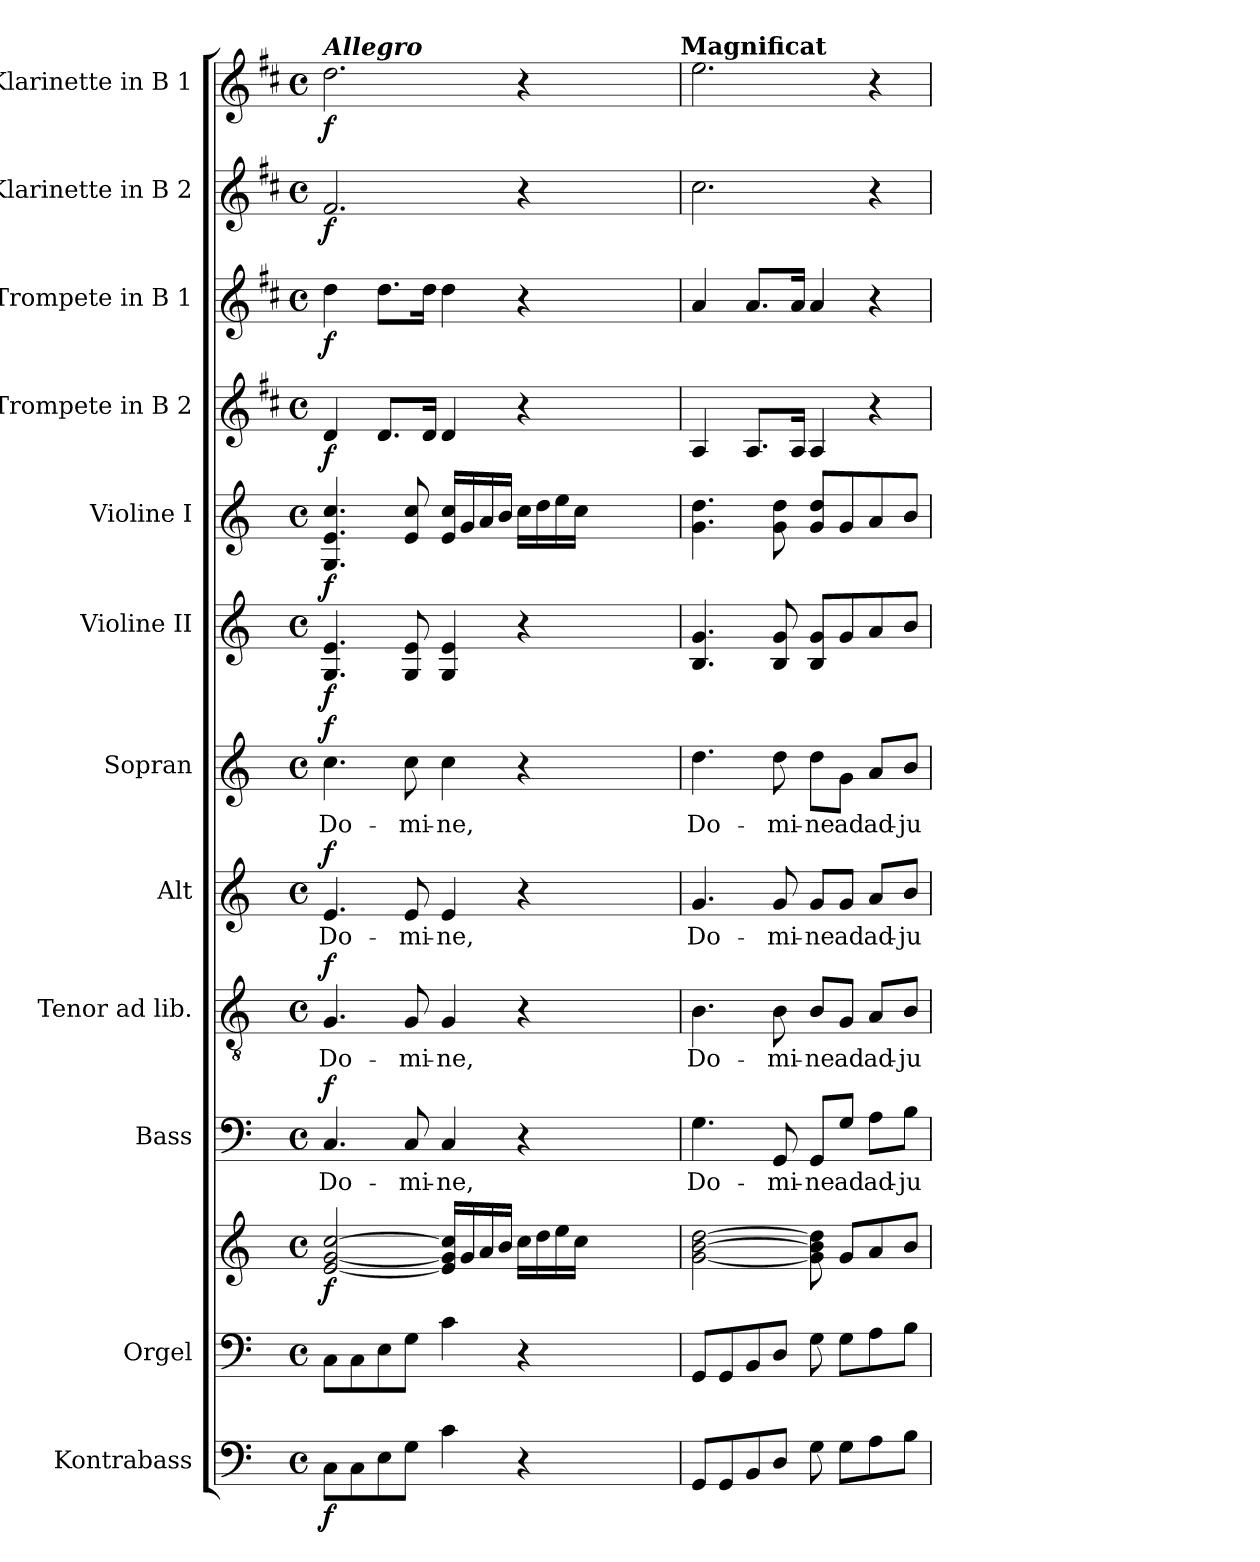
**kern	**dynam	**kern	**kern	**dynam	**kern	**text	**dynam	**kern	**text	**dynam	**kern	**text	**dynam	**kern	**text	**dynam	**kern	**dynam	**kern	**dynam	**kern	**dynam	**kern	**dynam	**kern	**dynam	**kern	**dynam
*part12	*part12	*part11	*part11	*part11	*part10	*part10	*part10	*part9	*part9	*part9	*part8	*part8	*part8	*part7	*part7	*part7	*part6	*part6	*part5	*part5	*part4	*part4	*part3	*part3	*part2	*part2	*part1	*part1
*staff13	*staff13	*staff12	*staff11	*staff11/12	*staff10	*staff10	*staff10	*staff9	*staff9	*staff9	*staff8	*staff8	*staff8	*staff7	*staff7	*staff7	*staff6	*staff6	*staff5	*staff5	*staff4	*staff4	*staff3	*staff3	*staff2	*staff2	*staff1	*staff1
*I"Kontrabass	*	*I"Orgel	*	*	*I"Bass	*	*	*I"Tenor ad lib.	*	*	*I"Alt	*	*	*I"Sopran	*	*	*I"Violine II	*	*I"Violine I	*	*I"Trompete in B 2	*	*I"Trompete in B 1	*	*I"Klarinette in B 2	*	*I"Klarinette in B 1	*
*I'Kb.	*	*I'Org.	*	*	*I'B	*	*	*I'T	*	*	*I'A	*	*	*I'S	*	*	*I'Vl. II	*	*I'Vl. I	*	*	*	*	*	*	*	*	*
*clefF4	*	*clefF4	*clefG2	*	*clefF4	*	*	*clefGv2	*	*	*clefG2	*	*	*clefG2	*	*	*clefG2	*	*clefG2	*	*clefG2	*	*clefG2	*	*clefG2	*	*clefG2	*
*ITrd7c12	*	*	*	*	*	*	*	*	*	*	*	*	*	*	*	*	*	*	*	*	*ITrd1c2	*	*ITrd1c2	*	*ITrd1c2	*	*ITrd1c2	*
*k[]	*	*k[]	*k[]	*	*k[]	*	*	*k[]	*	*	*k[]	*	*	*k[]	*	*	*k[]	*	*k[]	*	*k[]	*	*k[]	*	*k[]	*	*k[]	*
*C:	*	*C:	*C:	*	*C:	*	*	*C:	*	*	*C:	*	*	*C:	*	*	*C:	*	*C:	*	*C:	*	*C:	*	*C:	*	*C:	*
*M4/4	*	*M4/4	*M4/4	*	*M4/4	*	*	*M4/4	*	*	*M4/4	*	*	*M4/4	*	*	*M4/4	*	*M4/4	*	*M4/4	*	*M4/4	*	*M4/4	*	*M4/4	*
*met(c)	*	*met(c)	*met(c)	*	*met(c)	*	*	*met(c)	*	*	*met(c)	*	*	*met(c)	*	*	*met(c)	*	*met(c)	*	*met(c)	*	*met(c)	*	*met(c)	*	*met(c)	*
=1	=1	=1	=1	=1	=1	=1	=1	=1	=1	=1	=1	=1	=1	=1	=1	=1	=1	=1	=1	=1	=1	=1	=1	=1	=1	=1	=1	=1
!	!	!	!	!	!	!	!	!	!	!	!	!	!	!	!	!	!	!	!	!	!	!	!	!	!	!	!LO:TX:a:Bi:t=Allegro	!
!	!LO:DY:b	!	!	!LO:DY:b	!	!LO:LY:b	!LO:DY:a	!	!LO:LY:b	!LO:DY:a	!	!LO:LY:b	!LO:DY:a	!	!LO:LY:b	!LO:DY:a	!	!LO:DY:b	!	!LO:DY:b	!	!LO:DY:b	!	!LO:DY:b	!	!LO:DY:b	!	!LO:DY:b
8CC\L	f	8C\L	[2e/ [2g/ [2cc/	f	4.C/	Do-	f	4.G/	Do-	f	4.e/	Do-	f	4.cc\	Do-	f	4.G/ 4.e/	f	4.G/ 4.e/ 4.cc/	f	4c/	f	4cc\	f	2.e/	f	2.cc\	f
8CC\	.	8C\	.	.	.	.	.	.	.	.	.	.	.	.	.	.	.	.	.	.	.	.	.	.	.	.	.	.
8EE\	.	8E\	.	.	.	.	.	.	.	.	.	.	.	.	.	.	.	.	.	.	8.c/L	.	8.cc\L	.	.	.	.	.
!	!	!	!	!	!	!LO:LY:b	!	!	!LO:LY:b	!	!	!LO:LY:b	!	!	!LO:LY:b	!	!	!	!	!	!	!	!	!	!	!	!	!
8GG\J	.	8G\J	.	.	8C/	-mi-	.	8G/	-mi-	.	8e/	-mi-	.	8cc\	-mi-	.	8G/ 8e/	.	8e/ 8cc/	.	.	.	.	.	.	.	.	.
.	.	.	.	.	.	.	.	.	.	.	.	.	.	.	.	.	.	.	.	.	16c/Jk	.	16cc\Jk	.	.	.	.	.
!	!	!	!	!	!	!LO:LY:b	!	!	!LO:LY:b	!	!	!LO:LY:b	!	!	!LO:LY:b	!	!	!	!	!	!	!	!	!	!	!	!	!
4C\	.	4c\	16e/] 16g/] 16cc/]LL	.	4C/	-ne,	.	4G/	-ne,	.	4e/	-ne,	.	4cc\	-ne,	.	4G/ 4e/	.	16e/ 16cc/LL	.	4c/	.	4cc\	.	.	.	.	.
.	.	.	16g/	.	.	.	.	.	.	.	.	.	.	.	.	.	.	.	16g/	.	.	.	.	.	.	.	.	.
.	.	.	16a/	.	.	.	.	.	.	.	.	.	.	.	.	.	.	.	16a/	.	.	.	.	.	.	.	.	.
.	.	.	16b/JJ	.	.	.	.	.	.	.	.	.	.	.	.	.	.	.	16b/JJ	.	.	.	.	.	.	.	.	.
4r	.	4r	16cc\LL	.	4r	.	.	4r	.	.	4r	.	.	4r	.	.	4r	.	16cc\LL	.	4r	.	4r	.	4r	.	4r	.
.	.	.	16dd\	.	.	.	.	.	.	.	.	.	.	.	.	.	.	.	16dd\	.	.	.	.	.	.	.	.	.
.	.	.	16ee\	.	.	.	.	.	.	.	.	.	.	.	.	.	.	.	16ee\	.	.	.	.	.	.	.	.	.
.	.	.	16cc\JJ	.	.	.	.	.	.	.	.	.	.	.	.	.	.	.	16cc\JJ	.	.	.	.	.	.	.	.	.
2..ryy	.	2..ryy	2..ryy	.	2..ryy	.	.	2..ryy	.	.	2..ryy	.	.	2..ryy	.	.	2..ryy	.	2..ryy	.	2..ryy	.	2..ryy	.	2..ryy	.	2..ryy	.
!	!	!	!	!	!	!	!	!	!	!	!	!	!	!	!	!	!	!	!	!	!	!	!	!	!	!	!LO:TX:a:B:t=Magnificat	!
=2	=2	=2	=2	=2	=2	=2	=2	=2	=2	=2	=2	=2	=2	=2	=2	=2	=2	=2	=2	=2	=2	=2	=2	=2	=2	=2	=2	=2
!	!	!	!	!	!	!LO:LY:b	!	!	!LO:LY:b	!	!	!LO:LY:b	!	!	!LO:LY:b	!	!	!	!	!	!	!	!	!	!	!	!	!
8GGG/L	.	8GG/L	[2g\ [2b\ [2dd\	.	4.G\	Do-	.	4.B\	Do-	.	4.g/	Do-	.	4.dd\	Do-	.	4.B/ 4.g/	.	4.g\ 4.dd\	.	4G/	.	4g/	.	2.b\	.	2.dd\	.
8GGG/	.	8GG/	.	.	.	.	.	.	.	.	.	.	.	.	.	.	.	.	.	.	.	.	.	.	.	.	.	.
8BBB/	.	8BB/	.	.	.	.	.	.	.	.	.	.	.	.	.	.	.	.	.	.	8.G/L	.	8.g/L	.	.	.	.	.
!	!	!	!	!	!	!LO:LY:b	!	!	!LO:LY:b	!	!	!LO:LY:b	!	!	!LO:LY:b	!	!	!	!	!	!	!	!	!	!	!	!	!
8DD/J	.	8D/J	.	.	8GG/	-mi-	.	8B\	-mi-	.	8g/	-mi-	.	8dd\	-mi-	.	8B/ 8g/	.	8g\ 8dd\	.	.	.	.	.	.	.	.	.
.	.	.	.	.	.	.	.	.	.	.	.	.	.	.	.	.	.	.	.	.	16G/Jk	.	16g/Jk	.	.	.	.	.
!	!	!	!	!	!	!LO:LY:b	!	!	!LO:LY:b	!	!	!LO:LY:b	!	!	!LO:LY:b	!	!	!	!	!	!	!	!	!	!	!	!	!
8GG\	.	8G\	8g\] 8b\] 8dd\]	.	8GG/L	-ne	.	8B/L	-ne	.	8g/L	-ne	.	8dd\L	-ne	.	8B/ 8g/L	.	8g/ 8dd/L	.	4G/	.	4g/	.	.	.	.	.
!	!	!	!	!	!	!LO:LY:b	!	!	!LO:LY:b	!	!	!LO:LY:b	!	!	!LO:LY:b	!	!	!	!	!	!	!	!	!	!	!	!	!
8GG\L	.	8G\L	8g/L	.	8G/J	ad	.	8G/J	ad	.	8g/J	ad	.	8g\J	ad	.	8g/	.	8g/	.	.	.	.	.	.	.	.	.
!	!	!	!	!	!	!LO:LY:b	!	!	!LO:LY:b	!	!	!LO:LY:b	!	!	!LO:LY:b	!	!	!	!	!	!	!	!	!	!	!	!	!
8AA\	.	8A\	8a/	.	8A\L	ad-	.	8A/L	ad-	.	8a/L	ad-	.	8a/L	ad-	.	8a/	.	8a/	.	4r	.	4r	.	4r	.	4r	.
!	!	!	!	!	!	!LO:LY:b	!	!	!LO:LY:b	!	!	!LO:LY:b	!	!	!LO:LY:b	!	!	!	!	!	!	!	!	!	!	!	!	!
8BB\J	.	8B\J	8b/J	.	8B\J	-ju-	.	8B/J	-ju-	.	8b/J	-ju-	.	8b/J	-ju-	.	8b/J	.	8b/J	.	.	.	.	.	.	.	.	.
=	=	=	=	=	=	=	=	=	=	=	=	=	=	=	=	=	=	=	=	=	=	=	=	=	=	=	=	=
*-	*-	*-	*-	*-	*-	*-	*-	*-	*-	*-	*-	*-	*-	*-	*-	*-	*-	*-	*-	*-	*-	*-	*-	*-	*-	*-	*-	*-
